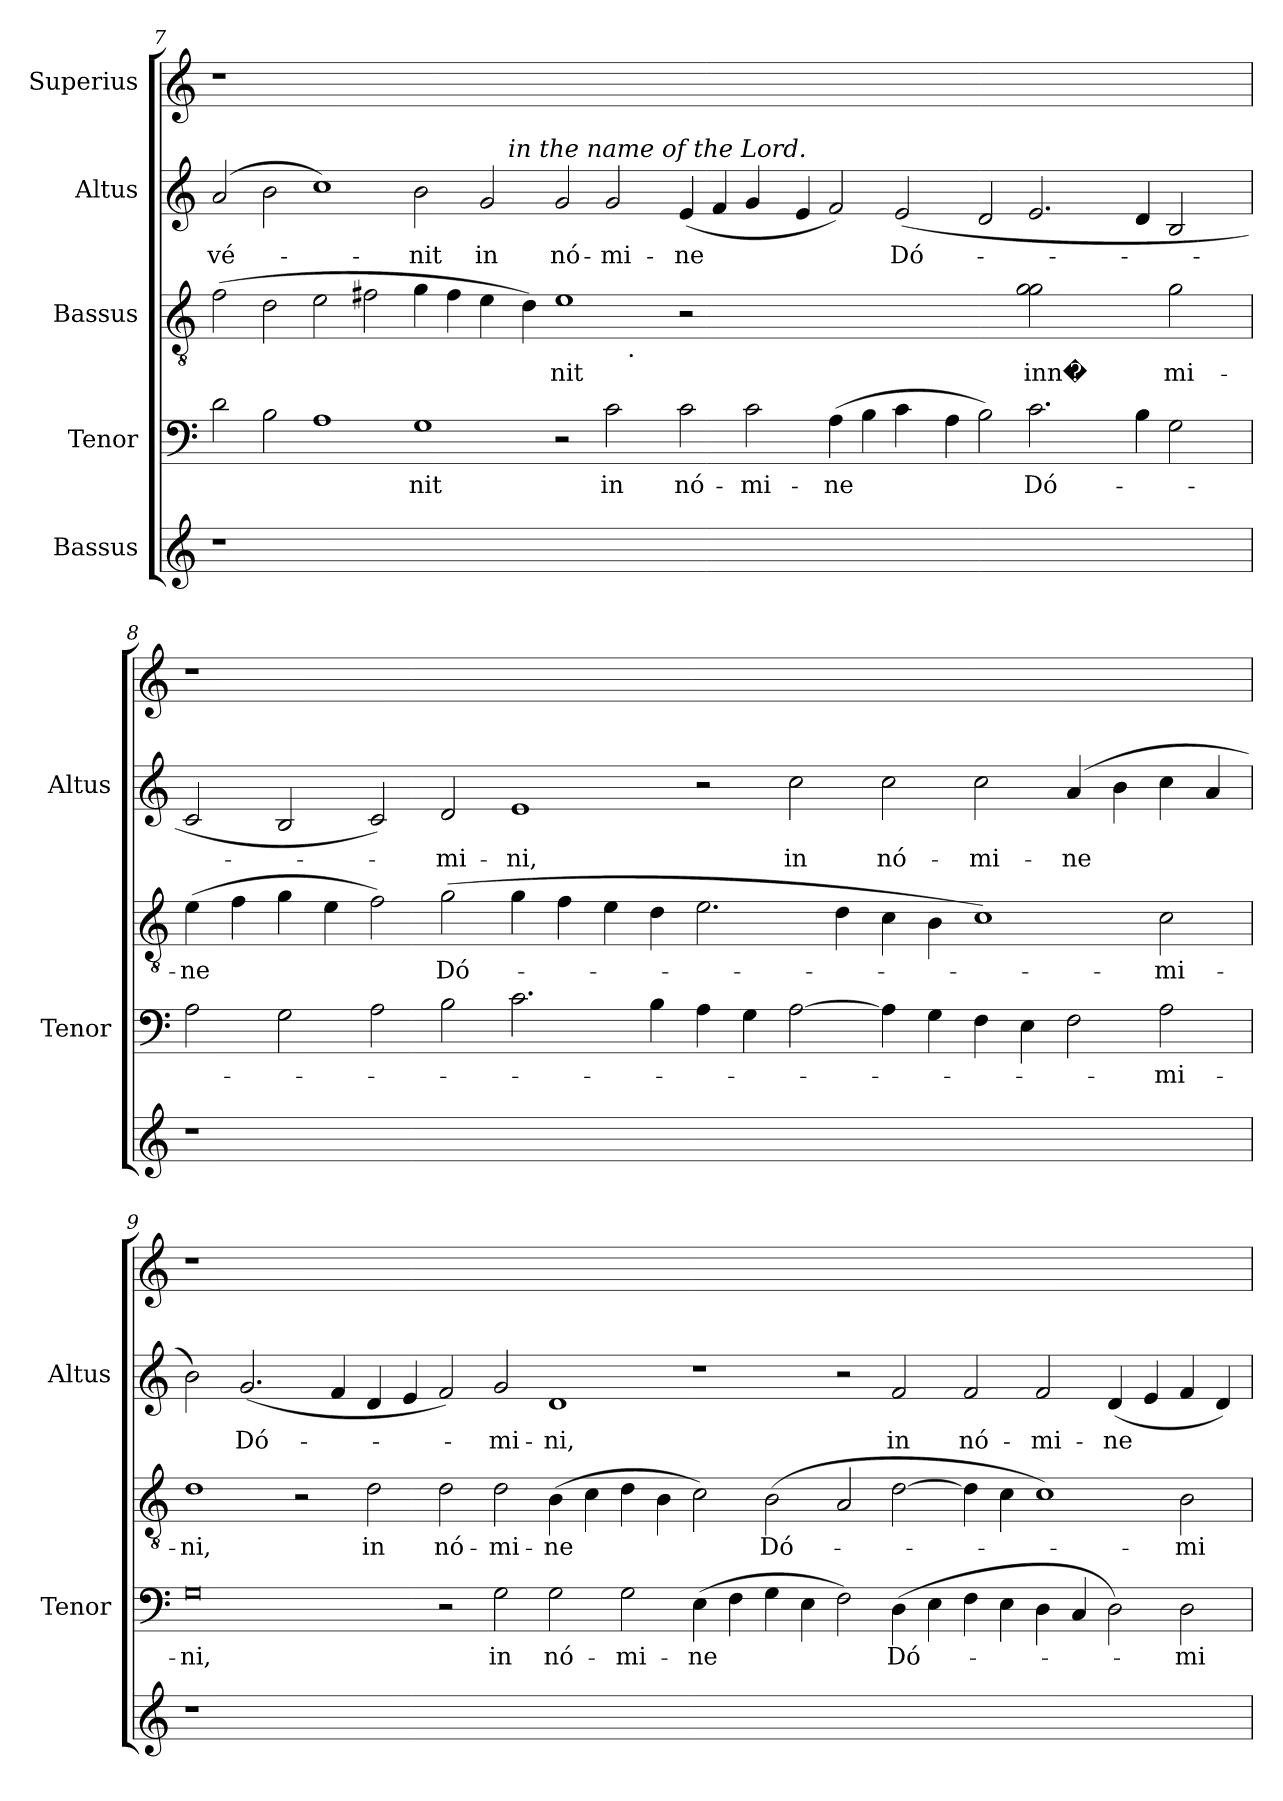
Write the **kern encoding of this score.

**kern	**kern	**text	**kern	**text	**kern	**text	**kern
*part5	*part4	*part4	*part3	*part3	*part2	*part2	*part1
*staff5	*staff4	*staff4	*staff3	*staff3	*staff2	*staff2	*staff1
*I"Bassus	*I"Tenor	*	*I"Bassus	*	*I"Altus	*	*I"Superius
*	*I'Tenor	*	*	*	*I'Altus	*	*
!!LO:LB:g=z
*clefG2	*clefF4	*	*clefGv2	*	*clefG2	*	*clefG2
*k[]	*k[]	*	*k[]	*	*k[]	*	*k[]
*C:	*C:	*	*C:	*	*C:	*	*C:
=7	=7	=7	=7	=7	=7	=7	=7
!	!	!	!	!	!	!LO:LY:b	!
*	*	*	*^	*	*^	*	*
1r	2d\	.	(>2f\	1ryy	.	(2a/	1ryy	vé-	1r
.	2B\	.	2d\	.	.	2b\	.	.	.
1%7ryy	1A	.	2e\	1ryy	.	1cc)	1ryy	.	1%7ryy
.	.	.	2f#X\	.	.	.	.	.	.
!	!	!LO:LY:b	!	!	!	!	!	!LO:LY:b	!
.	1G	-nit	4g\	1ryy	.	2b\	2ryy	-nit	.
.	.	.	4f#\	.	.	.	.	.	.
!	!	!	!	!	!	!	!	!LO:LY:b	!
.	.	.	4e\	.	.	2g/	8.ryy	in	.
!	!	!	!	!	!	!	!LO:TX:a:i:t=in the name of the Lord.	!	!
.	.	.	.	.	.	.	1ryy	.	.
.	.	.	4d\)	.	.	.	.	.	.
!	!	!	!	!	!LO:LY:b	!	!	!LO:LY:b	!
.	2r	.	1e	2ryy	-nit	2g/	.	nó-	.
!	!	!LO:LY:b	!	!	!	!	!	!LO:LY:b	!
.	2c\	in	.	8ryy	.	2g/	.	-mi-	.
!	!	!	!	!LO:TX:b:t=.	!	!	!	!	!
.	.	.	.	1ryy	.	.	.	.	.
.	.	.	.	.	.	.	1ryy	.	.
!	!	!LO:LY:b	!	!	!	!	!	!LO:LY:b	!
.	2c\	nó-	2r	.	.	(<4e/	.	-ne	.
.	.	.	.	.	.	4f/	.	.	.
!	!	!LO:LY:b	!	!	!	!	!	!	!
.	2c\	-mi-	0ryy	.	.	4g/	.	.	.
.	.	.	.	1ryy	.	.	.	.	.
.	.	.	.	.	.	.	1ryy	.	.
.	.	.	.	.	.	4e/	.	.	.
!	!	!LO:LY:b	!	!	!	!	!	!	!
.	(>4A\	-ne	.	.	.	2f/)	.	.	.
.	4B\	.	.	.	.	.	.	.	.
!	!	!	!	!	!	!	!	!LO:LY:b	!
.	4c\	.	.	.	.	(<2e/	.	Dó-	.
.	.	.	.	1ryy	.	.	.	.	.
.	.	.	.	.	.	.	1ryy	.	.
.	4A\	.	.	.	.	.	.	.	.
.	2B\)	.	.	.	.	2d/	.	.	.
!	!	!LO:LY:b	!	!	!LO:LY:b	!	!	!	!
.	2.c\	Dó-	2g\ 2g\	.	inn�	2.e/	.	.	.
.	.	.	.	1ryy	.	.	.	.	.
.	.	.	.	.	.	.	1ryy	.	.
.	.	.	2ryy	.	.	.	.	.	.
.	4B\	.	.	.	.	4d/	.	.	.
!	!	!	!	!	!LO:LY:b	!	!	!	!
.	2G\	.	2g\	.	mi-	2B/	.	.	.
.	.	.	.	4.ryy	.	.	.	.	.
.	.	.	.	.	.	.	4ryy	.	.
.	.	.	.	.	.	.	16ryy	.	.
!!LO:LB:g=z
=8	=8	=8	=8	=8	=8	=8	=8	=8	=8
!	!	!	!	!	!LO:LY:b	!	!	!	!
*	*	*	*v	*v	*	*	*	*	*
*	*	*	*	*	*v	*v	*	*
1r	2A\	.	(>4e\	-ne	2c/	.	1r
.	.	.	4f\	.	.	.	.
.	2G\	.	4g\	.	2B/	.	.
.	.	.	4e\	.	.	.	.
00ryy	2A\	.	2f\)	.	2c/)	.	00ryy
!	!	!	!	!LO:LY:b	!	!LO:LY:b	!
.	2B\	.	(>2g\	Dó-	2d/	-mi-	.
!	!	!	!	!	!	!LO:LY:b	!
.	2.c\	.	4g\	.	1e	-ni,	.
.	.	.	4f\	.	.	.	.
.	.	.	4e\	.	.	.	.
.	4B\	.	4d\	.	.	.	.
.	4A\	.	2.e\	.	2r	.	.
.	4G\	.	.	.	.	.	.
!	!	!	!	!	!	!LO:LY:b	!
.	[>2A\	.	.	.	2cc\	in	.
.	.	.	4d\	.	.	.	.
!	!	!	!	!	!	!LO:LY:b	!
.	4A\]	.	4c\	.	2cc\	nó-	.
.	4G\	.	4B\	.	.	.	.
!	!	!	!	!	!	!LO:LY:b	!
.	4F\	.	1c)	.	2cc\	-mi-	.
.	4E\	.	.	.	.	.	.
!	!	!	!	!	!	!LO:LY:b	!
1ryy	2F\	.	.	.	(4a/	-ne	1ryy
.	.	.	.	.	4b\	.	.
!	!	!LO:LY:b	!	!LO:LY:b	!	!	!
.	2A\	-mi-	2c\	-mi-	4cc\	.	.
.	.	.	.	.	4a/	.	.
!!LO:PB:g=z
=9	=9	=9	=9	=9	=9	=9	=9
!	!	!LO:LY:b	!	!LO:LY:b	!	!	!
1r	0G	-ni,	1d	-ni,	2b\)	.	1r
!	!	!	!	!	!	!LO:LY:b	!
.	.	.	.	.	(<2.g/	Dó-	.
1%7ryy	.	.	2r	.	.	.	1%7ryy
.	.	.	.	.	4f/	.	.
!	!	!	!	!LO:LY:b	!	!	!
.	.	.	2d\	in	4d/	.	.
.	.	.	.	.	4e/	.	.
!	!	!	!	!LO:LY:b	!	!	!
.	2r	.	2d\	nó-	2f/)	.	.
!	!	!LO:LY:b	!	!LO:LY:b	!	!LO:LY:b	!
.	2G\	in	2d\	-mi-	2g/	-mi-	.
!	!	!LO:LY:b	!	!LO:LY:b	!	!LO:LY:b	!
.	2G\	nó-	(>4B\	-ne	1d	-ni,	.
.	.	.	4c\	.	.	.	.
!	!	!LO:LY:b	!	!	!	!	!
.	2G\	-mi-	4d\	.	.	.	.
.	.	.	4B\	.	.	.	.
!	!	!LO:LY:b	!	!	!	!	!
.	(>4E\	-ne	2c\)	.	1r	.	.
.	4F\	.	.	.	.	.	.
!	!	!	!	!LO:LY:b	!	!	!
.	4G\	.	(>2B\	Dó-	.	.	.
.	4E\	.	.	.	.	.	.
.	2F\)	.	2A/	.	2r	.	.
!	!	!LO:LY:b	!	!	!	!LO:LY:b	!
.	(>4D\	Dó-	[>2d\	.	2f/	in	.
.	4E\	.	.	.	.	.	.
!	!	!	!	!	!	!LO:LY:b	!
.	4F\	.	4d\]	.	2f/	nó-	.
.	4E\	.	4c\	.	.	.	.
!	!	!	!	!	!	!LO:LY:b	!
.	4D\	.	1c)	.	2f/	-mi-	.
.	4C/	.	.	.	.	.	.
!	!	!	!	!	!	!LO:LY:b	!
.	2D\)	.	.	.	(<4d/	-ne	.
.	.	.	.	.	4e/	.	.
!	!	!LO:LY:b	!	!LO:LY:b	!	!	!
.	2D\	-mi-	2B\	-mi-	4f/	.	.
.	.	.	.	.	4d/)	.	.
=	=	=	=	=	=	=	=
*-	*-	*-	*-	*-	*-	*-	*-
